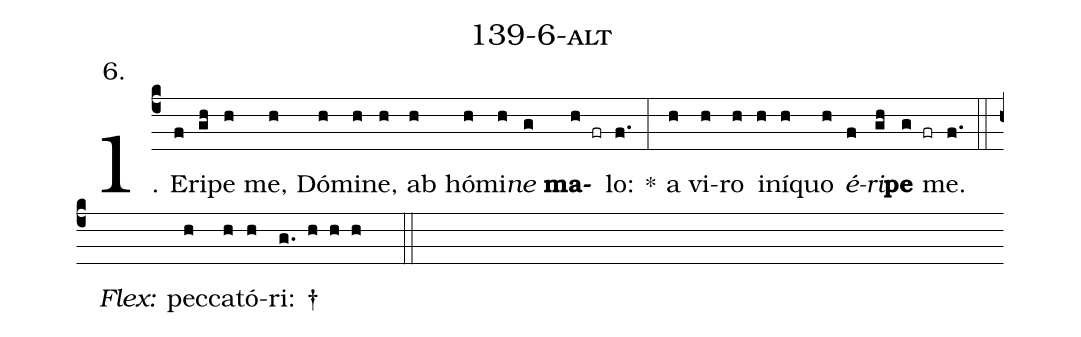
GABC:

name: 139-6-alt;
annotation: 6.;
%%
(c4)1. E(f)ri(gh)pe(h) me,(h) Dó(h)mi(h)ne,(h) ab(h) hó(h)mi(h)<i>ne</i>(g) <b>ma</b>(h fr)lo:(f.) *(:) a(h) vi(h)ro(h) in(h)í(h)quo(h) <i>é</i>(f)<i>ri</i>(gh)<b>pe</b>(g fr) me.(f.) (::)
<i>Flex:</i>()  pec(h)ca(h)tó(h)ri: †(g. h h h  ::)
